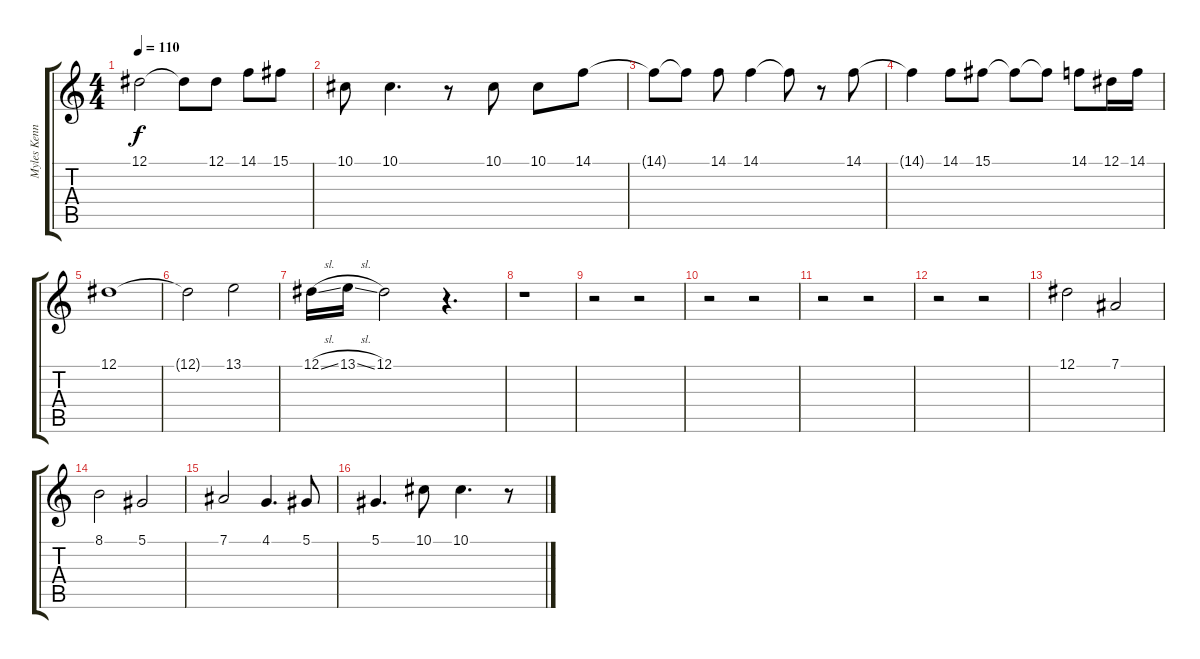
\track ("Myles Kennedy" "Myles Kenn") {instrument cello}
\staff {score tabs}
\tuning (Eb4 Bb3 Gb3 Db3 Ab2 Db2) {hide}
\ts (4 4)
\tempo 110
\clef g2
\ks c
12.1{t}.2{dy f} 12.1{t}.8 12.1.8 14.1.8 15.1.8 |
10.1.8 10.1.4{d} r.8 10.1.8 10.1.8 14.1.8 |
14.1{t}.8 14.1{t}.8 14.1.8 14.1.4 14.1{t}.8 r.8 14.1.8 |
14.1{t}.4 14.1.8 15.1.8 15.1{t}.8 15.1{t}.8 14.1.8 12.1.16 14.1.16 |
12.1.1 |
12.1{t}.2 13.1.2 |
12.1{sl}.16 13.1{sl}.16 12.1.2 r.4{d} |
r.1 |
r.2 r.2 |
r.2 r.2 |
r.2 r.2 |
r.2 r.2 |
12.1.2 7.1.2 |
8.1.2 5.1.2 |
7.1.2 4.1.4{d} 5.1.8 |
5.1.4{d} 10.1.8 10.1.4{d} r.8
